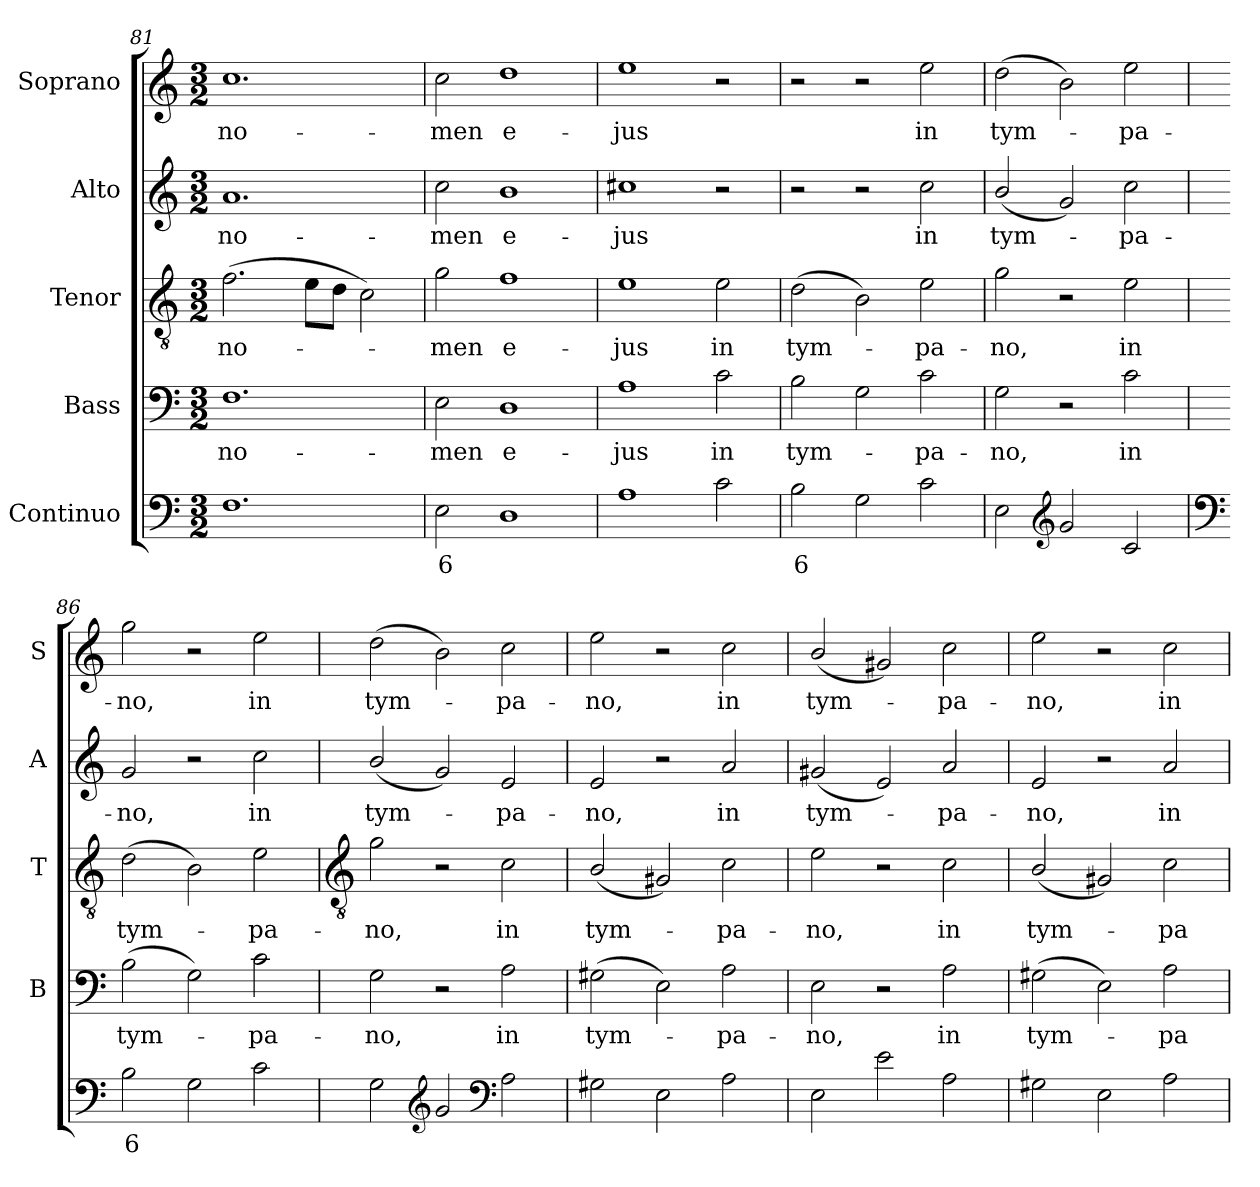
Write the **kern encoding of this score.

**kern	**text	**kern	**text	**kern	**text	**kern	**text	**kern	**text
*part5	*part5	*part4	*part4	*part3	*part3	*part2	*part2	*part1	*part1
*staff5	*staff5	*staff4	*staff4	*staff3	*staff3	*staff2	*staff2	*staff1	*staff1
*I"Continuo	*	*I"Bass	*	*I"Tenor	*	*I"Alto	*	*I"Soprano	*
*	*	*I'B	*	*I'T	*	*I'A	*	*I'S	*
*clefF4	*	*clefF4	*	*clefGv2	*	*clefG2	*	*clefG2	*
*k[]	*	*k[]	*	*k[]	*	*k[]	*	*k[]	*
*C:	*	*C:	*	*C:	*	*C:	*	*C:	*
*M3/2	*	*M3/2	*	*M3/2	*	*M3/2	*	*M3/2	*
=81	=81	=81	=81	=81	=81	=81	=81	=81	=81
!	!	!	!LO:LY:b	!	!LO:LY:b	!	!LO:LY:b	!	!LO:LY:b
1.F	.	1.F	no-	(>2.f	no-	1.a	no-	1.cc	no-
.	.	.	.	8eL	.	.	.	.	.
.	.	.	.	8dJ	.	.	.	.	.
.	.	.	.	2c)	.	.	.	.	.
=82	=82	=82	=82	=82	=82	=82	=82	=82	=82
!	!LO:LY:b	!	!LO:LY:b	!	!LO:LY:b	!	!LO:LY:b	!	!LO:LY:b
2E	6	2E	-men	2g	men	2cc	-men	2cc	-men
!	!	!	!LO:LY:b	!	!LO:LY:b	!	!LO:LY:b	!	!LO:LY:b
1D	.	1D	e-	1f	e-	1b	e-	1dd	e-
=83	=83	=83	=83	=83	=83	=83	=83	=83	=83
!	!	!	!LO:LY:b	!	!LO:LY:b	!	!LO:LY:b	!	!LO:LY:b
1A	.	1A	-jus	1e	-jus	1cc#X	-jus	1ee	-jus
!	!	!	!LO:LY:b	!	!LO:LY:b	!	!	!	!
2c	.	2c	in	2e	in	2r	.	2r	.
=84	=84	=84	=84	=84	=84	=84	=84	=84	=84
!	!LO:LY:b	!	!LO:LY:b	!	!LO:LY:b	!	!	!	!
2B	6	2B	tym-	(>2d	tym-	2r	.	2r	.
2G	.	2G	.	2B)	.	2r	.	2r	.
!	!	!	!LO:LY:b	!	!LO:LY:b	!	!LO:LY:b	!	!LO:LY:b
2c	.	2c	pa-	2e	pa-	2cc	in	2ee	in
=85	=85	=85	=85	=85	=85	=85	=85	=85	=85
!	!	!	!LO:LY:b	!	!LO:LY:b	!	!LO:LY:b	!	!LO:LY:b
2E	.	2G	-no,	2g	-no,	(<2b/	tym-	(>2dd	tym-
*clefG2	*	*	*	*	*	*	*	*	*
2g	.	2r	.	2r	.	2g)	.	2b)	.
!	!	!	!LO:LY:b	!	!LO:LY:b	!	!LO:LY:b	!	!LO:LY:b
2c	.	2c	in	2e	in	2cc	pa-	2ee	pa-
=86	=86	=86	=86	=86	=86	=86	=86	=86	=86
*clefF4	*	*	*	*	*	*	*	*	*
!	!LO:LY:b	!	!LO:LY:b	!	!LO:LY:b	!	!LO:LY:b	!	!LO:LY:b
2B	6	(>2B	tym-	(>2d	tym-	2g	-no,	2gg	-no,
2G	.	2G)	.	2B)	.	2r	.	2r	.
!	!	!	!LO:LY:b	!	!LO:LY:b	!	!LO:LY:b	!	!LO:LY:b
2c	.	2c	pa-	2e	pa-	2cc	in	2ee	in
!!LO:LB:g=z
=87	=87	=87	=87	=87	=87	=87	=87	=87	=87
*	*	*	*	*clefGv2	*	*	*	*	*
!	!	!	!LO:LY:b	!	!LO:LY:b	!	!LO:LY:b	!	!LO:LY:b
2G	.	2G	-no,	2g	-no,	(<2b/	tym-	(>2dd	tym-
*clefG2	*	*	*	*	*	*	*	*	*
2g	.	2r	.	2r	.	2g)	.	2b)	.
*clefF4	*	*	*	*	*	*	*	*	*
!	!	!	!LO:LY:b	!	!LO:LY:b	!	!LO:LY:b	!	!LO:LY:b
2A	.	2A	in	2c	in	2e	pa-	2cc	pa-
=88	=88	=88	=88	=88	=88	=88	=88	=88	=88
!	!	!	!LO:LY:b	!	!LO:LY:b	!	!LO:LY:b	!	!LO:LY:b
2G#X	.	(>2G#X	tym-	(<2B/	tym-	2e	-no,	2ee	-no,
2E	.	2E)	.	2G#X)	.	2r	.	2r	.
!	!	!	!LO:LY:b	!	!LO:LY:b	!	!LO:LY:b	!	!LO:LY:b
2A	.	2A	pa-	2c	pa-	2a	in	2cc	in
=89	=89	=89	=89	=89	=89	=89	=89	=89	=89
!	!	!	!LO:LY:b	!	!LO:LY:b	!	!LO:LY:b	!	!LO:LY:b
2E	.	2E	-no,	2e	-no,	(<2g#X	tym-	(<2b/	tym-
2e	.	2r	.	2r	.	2e)	.	2g#X)	.
!	!	!	!LO:LY:b	!	!LO:LY:b	!	!LO:LY:b	!	!LO:LY:b
2A	.	2A	in	2c	in	2a	pa-	2cc	pa-
=90	=90	=90	=90	=90	=90	=90	=90	=90	=90
!	!	!	!LO:LY:b	!	!LO:LY:b	!	!LO:LY:b	!	!LO:LY:b
2G#X	.	(>2G#X	tym-	(<2B/	tym-	2e	-no,	2ee	-no,
2E	.	2E)	.	2G#X)	.	2r	.	2r	.
!	!	!	!LO:LY:b	!	!LO:LY:b	!	!LO:LY:b	!	!LO:LY:b
2A	.	2A	pa-	2c	pa-	2a	in	2cc	in
=	=	=	=	=	=	=	=	=	=
*-	*-	*-	*-	*-	*-	*-	*-	*-	*-
